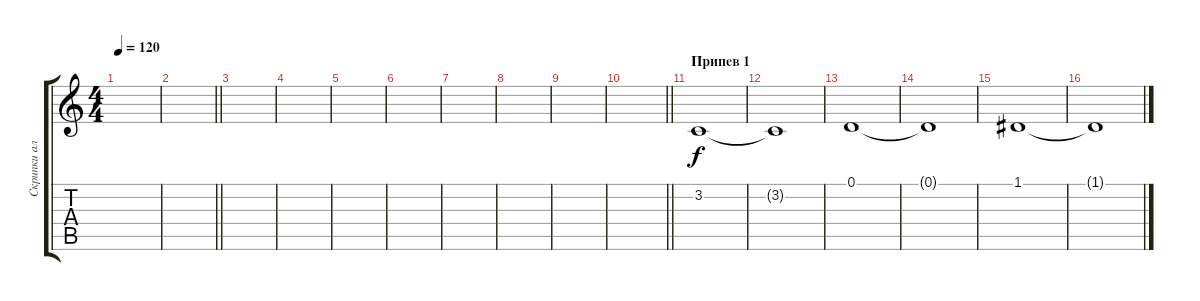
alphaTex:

\track ("Скрипки альтовые 2" "Скрипки ал") {instrument stringensemble1}
\staff {score tabs}
\tuning (D4 A3 F3 C3 G2 C2) {hide}
\ts (4 4)
\tempo 120
\clef g2
\ks c
|
\barLineRight lightlight
|
|
|
|
|
|
|
|
\barLineRight lightlight
|
\section ("" "Припев 1")
3.2.1{volume 11} |
3.2{t}.1 |
0.1.1 |
0.1{t}.1 |
1.1.1 |
1.1{t}.1
